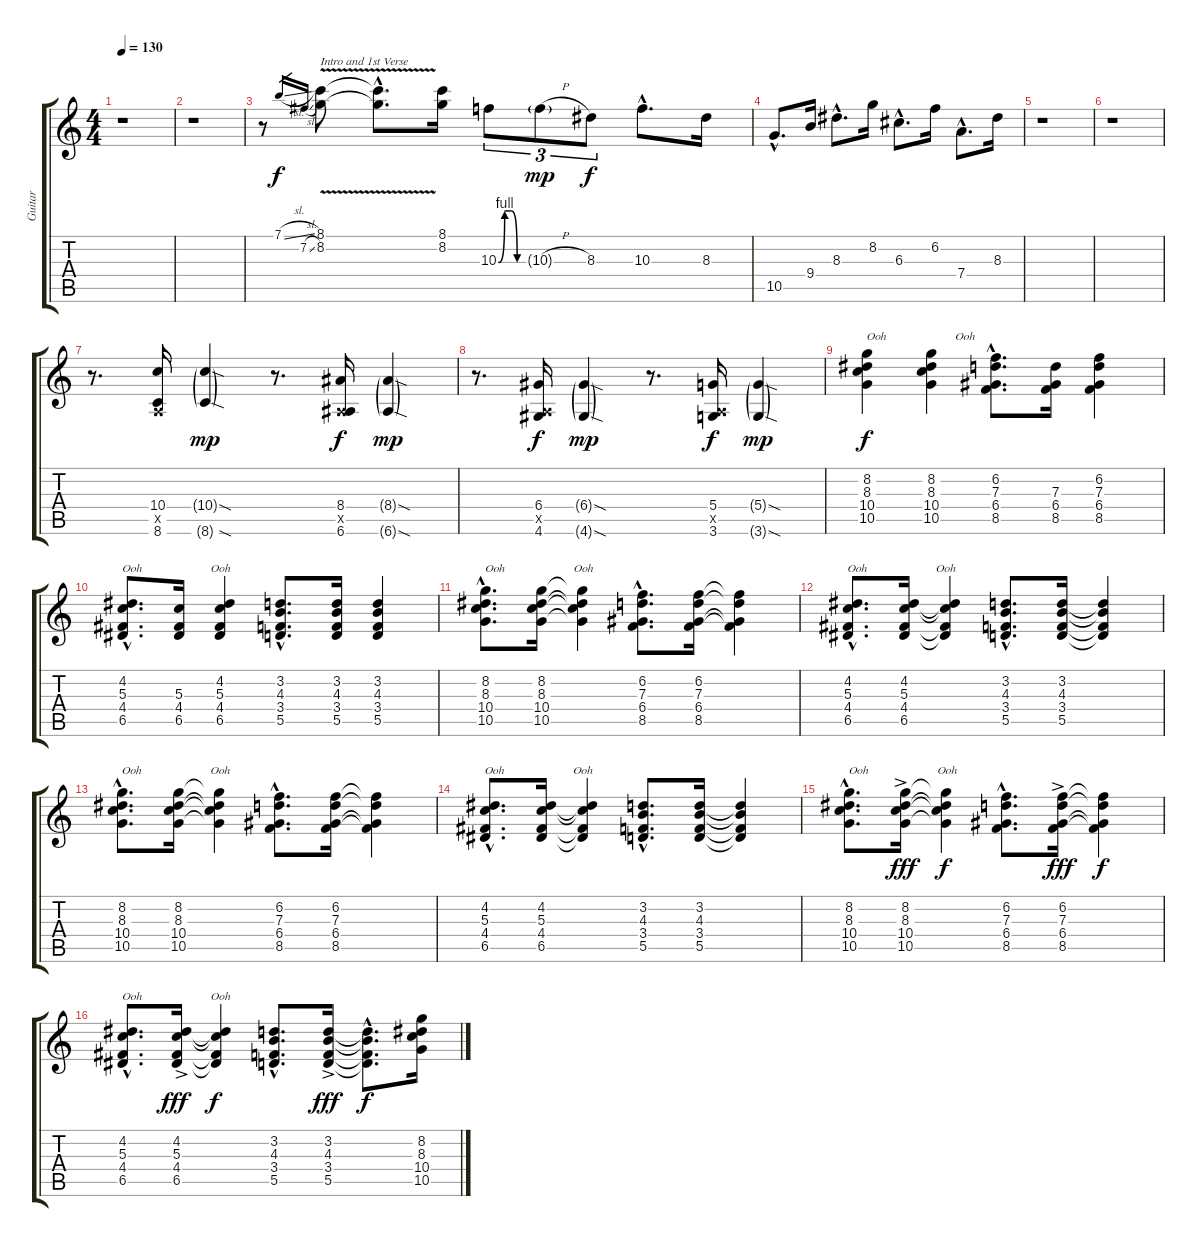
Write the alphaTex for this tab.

\track ("Guitar" "Guitar") {instrument overdrivenguitar}
\staff {score tabs}
\tuning (E4 B3 G3 D3 A2 E2) {hide}
\ts (4 4)
\tempo 130
\clef g2
\ks c
r.1{dy f instrument overdrivenguitar} |
r.1 |
r.8 7.1{sl}.16{gr} 7.2{sl}.16{gr} (8.1{v} 8.2{v}).8{txt "Intro and 1st Verse"} (8.1{hac t} 8.2{hac t}).8{d} (8.1 8.2).16 10.3{be (custom 0 0 15 4 30 4 45 0 60 0)}.8{tu (3 2)} 10.3{h g}.8{tu (3 2) dy mp} 8.3.8{tu (3 2) dy f} 10.3{hac}.8{d} 8.3.16 |
10.5{hac}.8{d} 9.4.16 8.3{hac}.8{d} 8.2.16 6.3{hac}.8{d} 6.2.16 7.4{hac}.8{d} 8.3.16 |
r.1 |
r.1 |
r.8{d} (10.4 0.5{x} 8.6).16 (10.4{sod g} 8.6{sod g}).4{dy mp} r.8{d} (8.4 0.5{x} 6.6).16{dy f} (8.4{sod g} 6.6{sod g}).4{dy mp} |
r.8{d} (6.4 0.5{x} 4.6).16{dy f} (6.4{sod g} 4.6{sod g}).4{dy mp} r.8{d} (5.4 0.5{x} 3.6).16{dy f} (5.4{sod g} 3.6{sod g}).4{dy mp} |
(8.2 8.3 10.4 10.5).4{txt "Ooh                       Ooh" dy f} (8.2 8.3 10.4 10.5).4 (6.2{hac} 7.3{hac} 6.4{hac} 8.5{hac}).8{d} (7.3 6.4 8.5).16 (6.2 7.3 6.4 8.5).4 |
(4.2{hac} 5.3{hac} 4.4{hac} 6.5{hac}).8{d txt "Ooh                       Ooh"} (5.3 4.4 6.5).16 (4.2 5.3 4.4 6.5).4 (3.2{hac} 4.3{hac} 3.4{hac} 5.5{hac}).8{d} (3.2 4.3 3.4 5.5).16 (3.2 4.3 3.4 5.5).4 |
(8.2{hac} 8.3{hac} 10.4{hac} 10.5{hac}).8{d txt "Ooh                       Ooh"} (8.2 8.3 10.4 10.5).16 (8.2{t} 8.3{t} 10.4{t} 10.5{t}).4 (6.2{hac} 7.3{hac} 6.4{hac} 8.5{hac}).8{d} (6.2 7.3 6.4 8.5).16 (6.2{t} 7.3{t} 6.4{t} 8.5{t}).4 |
(4.2{hac} 5.3{hac} 4.4{hac} 6.5{hac}).8{d txt "Ooh                       Ooh"} (4.2 5.3 4.4 6.5).16 (4.2{t} 5.3{t} 4.4{t} 6.5{t}).4 (3.2{hac} 4.3{hac} 3.4{hac} 5.5{hac}).8{d} (3.2 4.3 3.4 5.5).16 (3.2{t} 4.3{t} 3.4{t} 5.5{t}).4 |
(8.2{hac} 8.3{hac} 10.4{hac} 10.5{hac}).8{d txt "Ooh                       Ooh"} (8.2 8.3 10.4 10.5).16 (8.2{t} 8.3{t} 10.4{t} 10.5{t}).4 (6.2{hac} 7.3{hac} 6.4{hac} 8.5{hac}).8{d} (6.2 7.3 6.4 8.5).16 (6.2{t} 7.3{t} 6.4{t} 8.5{t}).4 |
(4.2{hac} 5.3{hac} 4.4{hac} 6.5{hac}).8{d txt "Ooh                       Ooh"} (4.2 5.3 4.4 6.5).16 (4.2{t} 5.3{t} 4.4{t} 6.5{t}).4 (3.2{hac} 4.3{hac} 3.4{hac} 5.5{hac}).8{d} (3.2 4.3 3.4 5.5).16 (3.2{t} 4.3{t} 3.4{t} 5.5{t}).4 |
(8.2{hac} 8.3{hac} 10.4{hac} 10.5{hac}).8{d txt "Ooh                       Ooh"} (8.2{ac} 8.3{ac} 10.4{ac} 10.5{ac}).16{dy fff} (8.2{t} 8.3{t} 10.4{t} 10.5{t}).4{dy f} (6.2{hac} 7.3{hac} 6.4{hac} 8.5{hac}).8{d} (6.2{ac} 7.3{ac} 6.4{ac} 8.5{ac}).16{dy fff} (6.2{t} 7.3{t} 6.4{t} 8.5{t}).4{dy f} |
(4.2{hac} 5.3{hac} 4.4{hac} 6.5{hac}).8{d txt "Ooh                       Ooh"} (4.2{ac} 5.3{ac} 4.4{ac} 6.5{ac}).16{dy fff} (4.2{t} 5.3{t} 4.4{t} 6.5{t}).4{dy f} (3.2{hac} 4.3{hac} 3.4{hac} 5.5{hac}).8{d} (3.2{ac} 4.3{ac} 3.4{ac} 5.5{ac}).16{dy fff} (3.2{hac t} 4.3{hac t} 3.4{hac t} 5.5{hac t}).8{d dy f} (8.2 8.3 10.4 10.5).16
